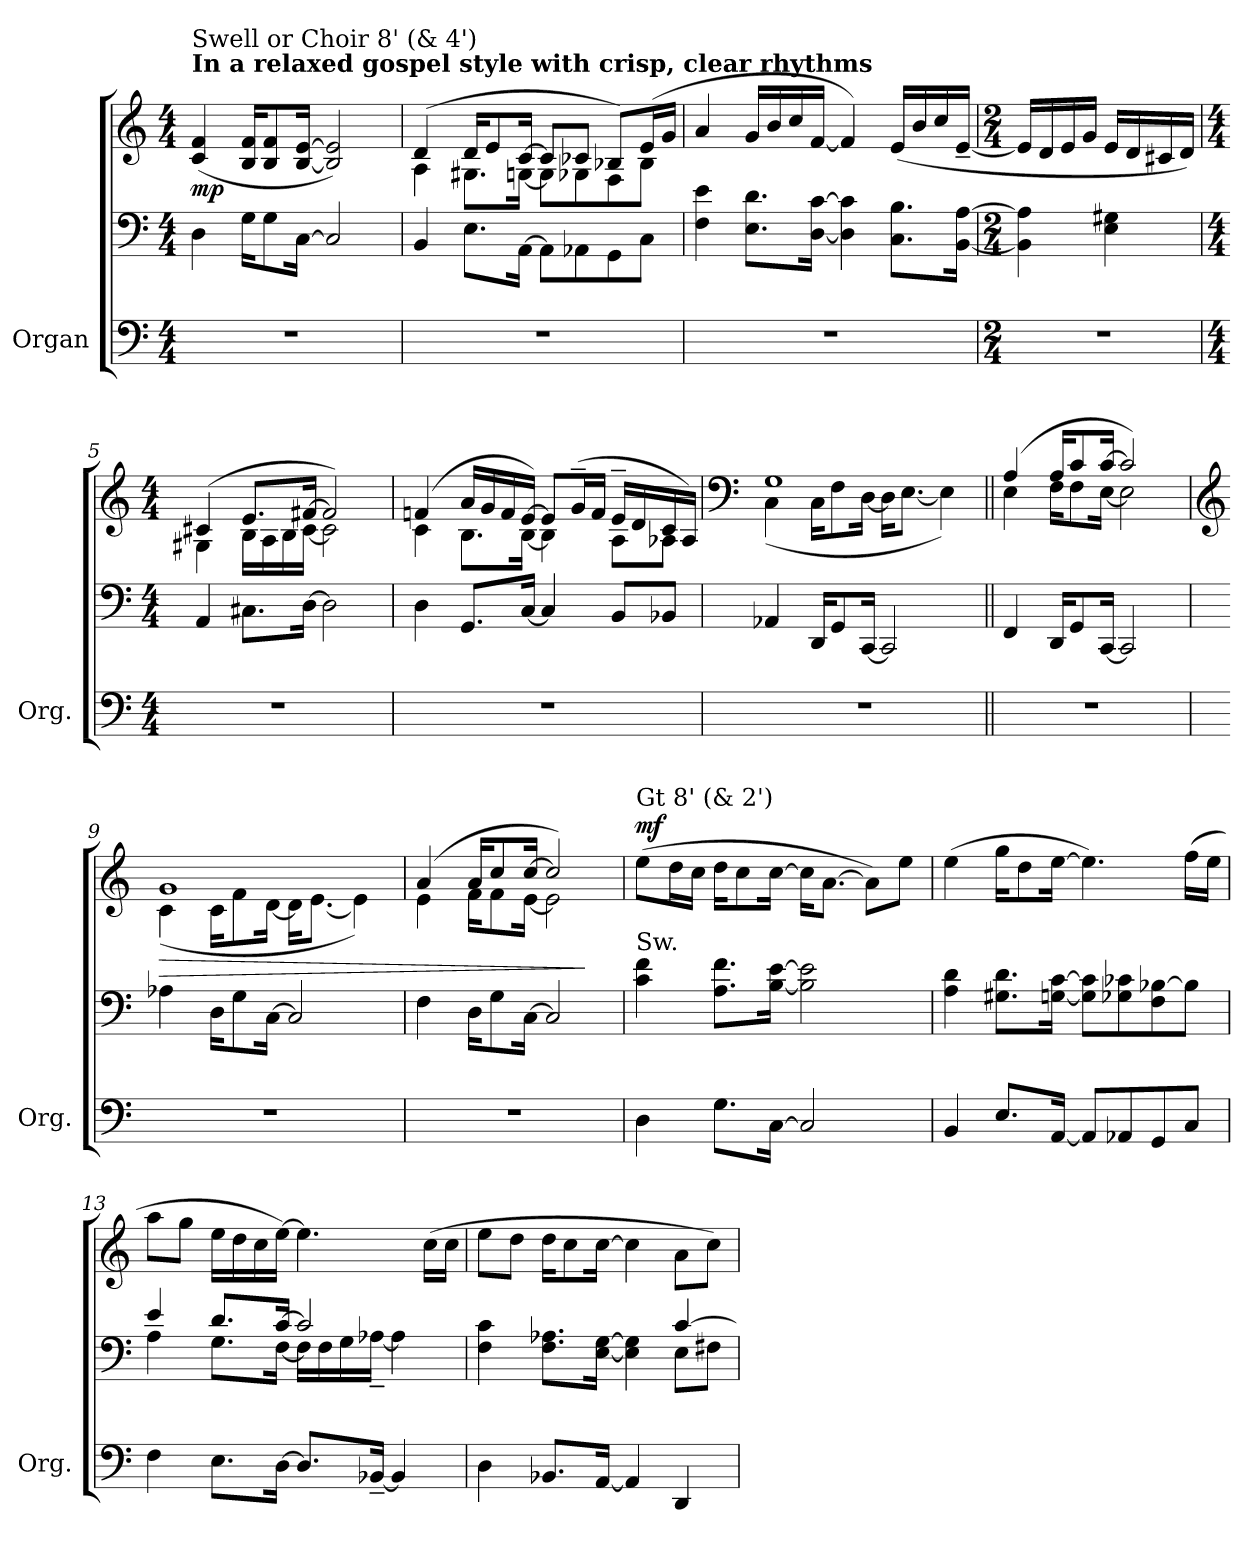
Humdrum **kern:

**kern	**kern	**kern	**dynam
*part1	*part1	*part1	*part1
*staff3	*staff2	*staff1	*staff1/2/3
*I"Organ	*	*	*
*I'Org.	*	*	*
*clefF4	*clefF4	*clefG2	*
*k[]	*k[]	*k[]	*
*M4/4	*M4/4	*M4/4	*
*MM60	*MM60	*MM60	*
=1	=1	=1	=1
!	!	!LO:TX:a:B:t=In a relaxed gospel style with crisp, clear rhythms	!
!	!	!LO:TX:a:t=Swell or Choir 8' (& 4')	!
!	!	!	!LO:DY:b
1r	4D\	(<4c/ 4f/	mp
.	16G\KL	16B/ 16f/KL	.
.	8G\	8B/ 8f/	.
.	[16C\Jk	[16B/ [16e/Jk	.
.	2C/]	2B/] 2e/])	.
=2	=2	=2	=2
*	*	*^	*
1r	4BB/	(>4d/	4A\	.
.	8.E\L	16d/KL	8.G#X\L	.
.	.	8e/	.	.
.	[16AA\Jk	[16c/Jk	[16Gn\Jk	.
.	8AA\L]	8c/L]	8G\L]	.
.	8AA-X\	8c-X/J	8G-X\	.
.	8GG\	8B-X/L)	8F\	.
.	8C\J	(>16e/L	8B-\J	.
.	.	16g/JJ	.	.
*	*	*v	*v	*
=3	=3	=3	=3
1r	4F\ 4e\	4a/	.
.	8.E\ 8.d\L	16g/LL	.
.	.	16b/	.
.	.	16cc/	.
.	[16D\ [16c\Jk	[16f/JJ	.
.	4D\] 4c\]	4f/])	.
.	8.C\ 8.B\L	(<16e/LL	.
.	.	16b/	.
.	.	16cc/	.
.	[16BB\ [16A\Jk	[16e~/JJ	.
!!LO:LB:g=z
=4	=4	=4	=4
*M2/4	*M2/4	*M2/4	*
2r	4BB\] 4A\]	16e/LL]	.
.	.	16d/	.
.	.	16e/	.
.	.	16g/JJ	.
.	4E\ 4G#X\	16e/LL	.
.	.	16d/	.
.	.	16c#X/	.
.	.	16d/JJ)	.
=5	=5	=5	=5
*M4/4	*M4/4	*M4/4	*
*	*	*^	*
1r	4AA/	(>4c#X/	4G#X\	.
.	8.C#X\L	8.e/L	16B\LL	.
.	.	.	16A\	.
.	.	.	16B\	.
.	[16D\Jk	[16f#X/Jk	[16c#\JJ	.
.	2D\]	2f#/])	2c#\]	.
=6	=6	=6	=6	=6
1r	4D\	(>4fni/	4c\	.
.	8.GG/L	16a/LL	8.B\L	.
.	.	16g/	.	.
.	.	16f/	.	.
.	[16C/Jk	[16e/JJ)	[16B\Jk	.
.	4C/]	8e/L]	4B\]	.
.	.	(>16g~/L	.	.
.	.	16f/JJ	.	.
.	8BB/L	16e~/LL	8A\L	.
.	.	16d/	.	.
.	8BB-X/J	16c/	8A-X\J	.
.	.	16A-/JJ)	.	.
!!LO:LB:g=z	!!
=7	=7	=7	=7	=7
*	*	*clefF4	*	*
1r	4AA-X/	1G	(<4C\	.
.	16DD/KL	.	16C\KL	.
.	8GG/	.	8F\	.
.	[16CC/Jk	.	[16D\Jk	.
.	2CC/]	.	16D\KL]	.
.	.	.	[8.E\J	.
.	.	.	4E\])	.
=8||	=8||	=8||	=8||	=8||
1r	4FF/	(>4A/	4E\	.
.	16DD/KL	16A/KL	16F\KL	.
.	8GG/	8c/	8F\	.
.	[16CC/Jk	[16c/Jk	[16E\Jk	.
.	2CC/]	2c/])	2E\]	.
=9	=9	=9	=9	=9
*	*	*clefG2	*	*
!	!	!	!	!LO:HP:b
1r	4A-X\	1g	(<4c\	>
.	16D\KL	.	16c\KL	.
.	8G\	.	8f\	.
.	[16C\Jk	.	[16d\Jk	.
.	2C/]	.	16d\KL]	.
.	.	.	[8.e\J	.
.	.	.	4e\])	.
=10	=10	=10	=10	=10
1r	4F\	(>4a/	4e\	.
.	16D\KL	16a/KL	16f\KL	.
.	8G\	8cc/	8f\	.
.	[16C\Jk	[16cc/Jk	[16e\Jk	.
.	2C/]	2cc/])	2e\]	.
*	*	*v	*v	*
.	.	.	]
!!LO:LB:g=z
=11	=11	=11	=11
!	!	!LO:TX:a:t=Gt 8' (& 2')	!
!	!LO:TX:a:t=Sw.	!	!
!	!	!	!LO:DY:a
4D\	4c\ 4f\	(>8ee\L	mf
.	.	16dd\L	.
.	.	16cc\JJ	.
8.G\L	8.A\ 8.f\L	16dd\KL	.
.	.	8cc\	.
[16C\Jk	[16B\ [16e\Jk	[16cc\Jk	.
2C/]	2B\] 2e\]	16cc\KL]	.
.	.	[8.a\J	.
.	.	8a\L])	.
.	.	8ee\J	.
=12	=12	=12	=12
4BB/	4A\ 4d\	(>4ee\	.
8.E/L	8.G#X\ 8.d\L	16gg\KL	.
.	.	8dd\	.
[16AA/Jk	[16Gn\ [16c\Jk	[16ee\Jk	.
8AA/L]	8G\] 8c\]L	4.ee\])	.
8AA-X/	8G-X\ 8c-X\	.	.
8GG/	8F\ [8B-X\	.	.
8C/J	8B-\J]	(>16ff\LL	.
.	.	16ee\JJ	.
=13	=13	=13	=13
*	*^	*	*
4F\	4e/	4A\	8aa\L	.
.	.	.	8gg\J	.
8.E\L	8.d/L	8.G\L	16ee\LL	.
.	.	.	16dd\	.
.	.	.	16cc\	.
[16D\Jk	[16c/Jk	[16F\Jk	[16ee\JJ)	.
8.D/L]	2c/]	16F\LL]	4.ee\]	.
.	.	16F\	.	.
.	.	16G\	.	.
[16BB-X~/Jk	.	[16A-X~\JJ	.	.
4BB-/]	.	4A-\]	.	.
.	.	.	(>16cc\LL	.
.	.	.	16cc\JJ	.
!!LO:PB:g=z
=14	=14	=14	=14	=14
4D\	4F\ 4c\	2.ryy	8ee\L	.
.	.	.	8dd\J	.
8.BB-X/L	8.F\ 8.A-X\L	.	16dd\KL	.
.	.	.	8cc\	.
[16AA/Jk	[16E\ [16G\Jk	.	[16cc\Jk	.
4AA/]	4E\] 4G\]	.	4cc\]	.
4DD/	[4c/	8E\L	8a\L	.
.	.	8F#X\J	8cc\J)	.
*	*v	*v	*	*
=	=	=	=
*-	*-	*-	*-
